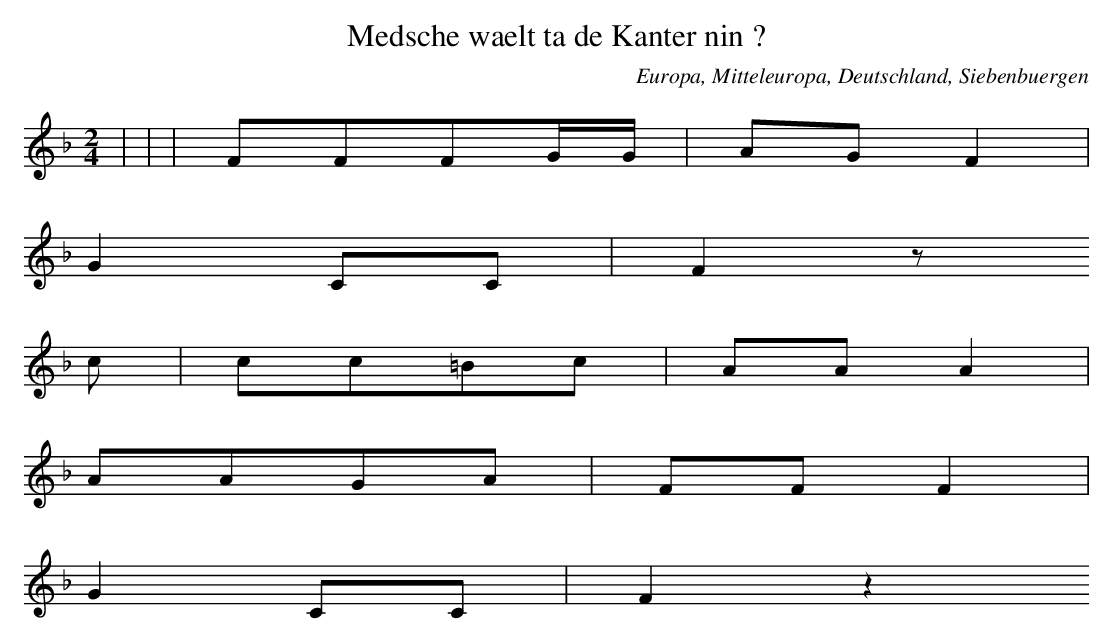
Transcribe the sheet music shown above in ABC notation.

X:1
T: Medsche waelt ta de Kanter nin ?
O: Europa, Mitteleuropa, Deutschland, Siebenbuergen
M: 2/4
L: 1/16
K: F
 |  |  | F2F2F2GG | A2G2F4 |
G4C2C2 | F4z2
c2 | c2c2=B2c2 | A2A2A4 |
A2A2G2A2 | F2F2F4 |
G4C2C2 | F4z4
